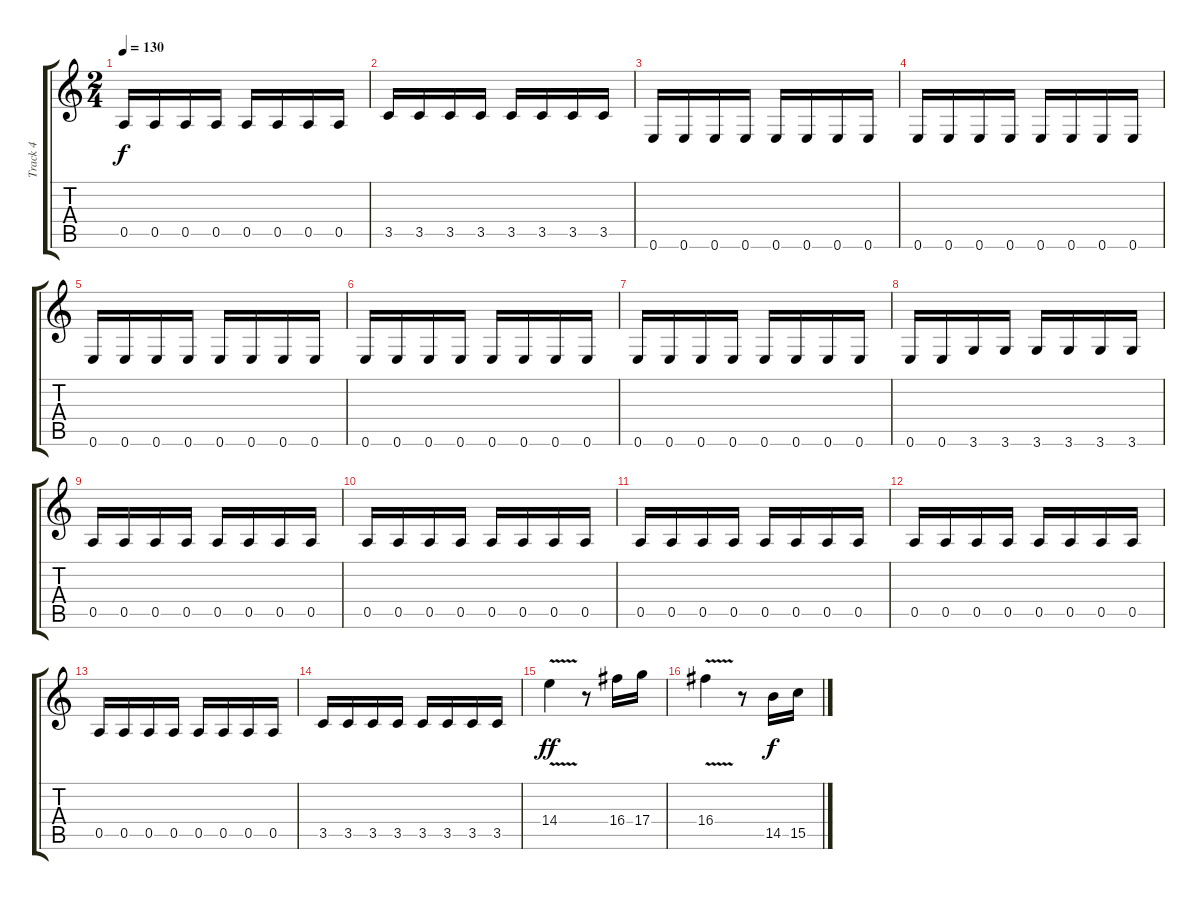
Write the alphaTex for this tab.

\track ("Track 4" "Track 4") {instrument distortionguitar}
\staff {score tabs}
\tuning (E4 B3 G3 D3 A2 E2) {hide}
\ts (2 4)
\tempo 130
\clef g2
\ks c
0.5.16{dy f} 0.5.16 0.5.16 0.5.16 0.5.16 0.5.16 0.5.16 0.5.16 |
3.5.16 3.5.16 3.5.16 3.5.16 3.5.16 3.5.16 3.5.16 3.5.16 |
0.6.16 0.6.16 0.6.16 0.6.16 0.6.16 0.6.16 0.6.16 0.6.16 |
0.6.16 0.6.16 0.6.16 0.6.16 0.6.16 0.6.16 0.6.16 0.6.16 |
0.6.16 0.6.16 0.6.16 0.6.16 0.6.16 0.6.16 0.6.16 0.6.16 |
0.6.16 0.6.16 0.6.16 0.6.16 0.6.16 0.6.16 0.6.16 0.6.16 |
0.6.16 0.6.16 0.6.16 0.6.16 0.6.16 0.6.16 0.6.16 0.6.16 |
0.6.16 0.6.16 3.6.16 3.6.16 3.6.16 3.6.16 3.6.16 3.6.16 |
0.5.16 0.5.16 0.5.16 0.5.16 0.5.16 0.5.16 0.5.16 0.5.16 |
0.5.16 0.5.16 0.5.16 0.5.16 0.5.16 0.5.16 0.5.16 0.5.16 |
0.5.16 0.5.16 0.5.16 0.5.16 0.5.16 0.5.16 0.5.16 0.5.16 |
0.5.16 0.5.16 0.5.16 0.5.16 0.5.16 0.5.16 0.5.16 0.5.16 |
0.5.16 0.5.16 0.5.16 0.5.16 0.5.16 0.5.16 0.5.16 0.5.16 |
3.5.16 3.5.16 3.5.16 3.5.16 3.5.16 3.5.16 3.5.16 3.5.16 |
14.4{v}.4{dy ff} r.8 16.4.16 17.4.16 |
16.4{v}.4 r.8 14.5.16{dy f} 15.5.16
